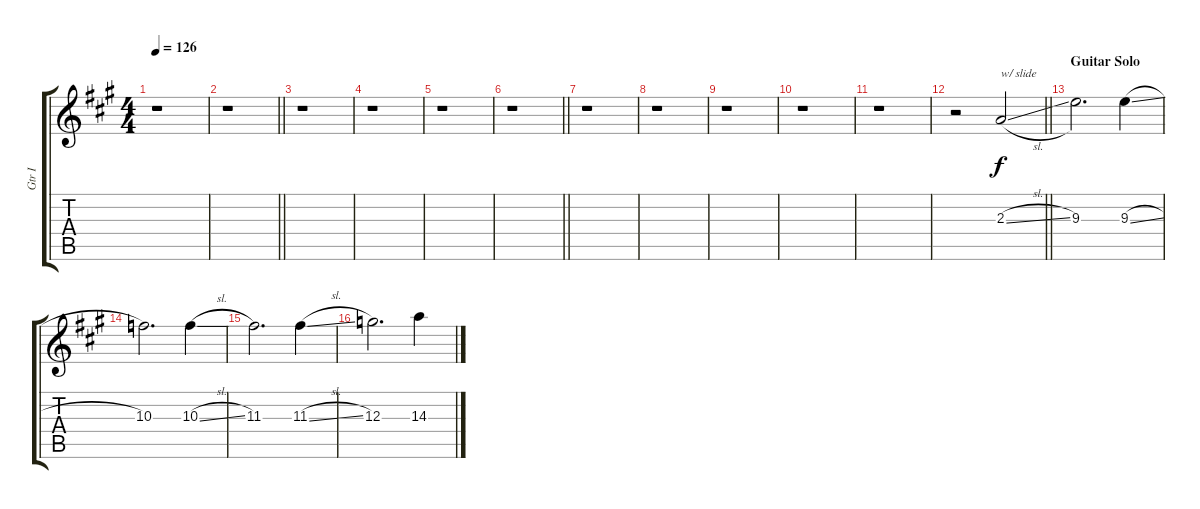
\track ("Gtr I" "Gtr I") {instrument electricguitarjazz}
\staff {score tabs}
\tuning (E4 B3 G3 D3 A2 E2) {hide}
\ts (4 4)
\tempo 126
\clef g2
\ks a
r.1{dy mp} |
\barLineRight lightlight
r.1 |
r.1 |
r.1 |
r.1 |
\barLineRight lightlight
r.1 |
r.1 |
r.1 |
r.1 |
r.1 |
r.1 |
\barLineRight lightlight
r.2 2.3{sl}.2{txt "w/ slide" dy f} |
\section ("" "Guitar Solo")
9.3.2{d} 9.3{sl}.4 |
10.3.2{d} 10.3{sl}.4 |
11.3.2{d} 11.3{sl}.4 |
12.3.2{d} 14.3{sl}.4
